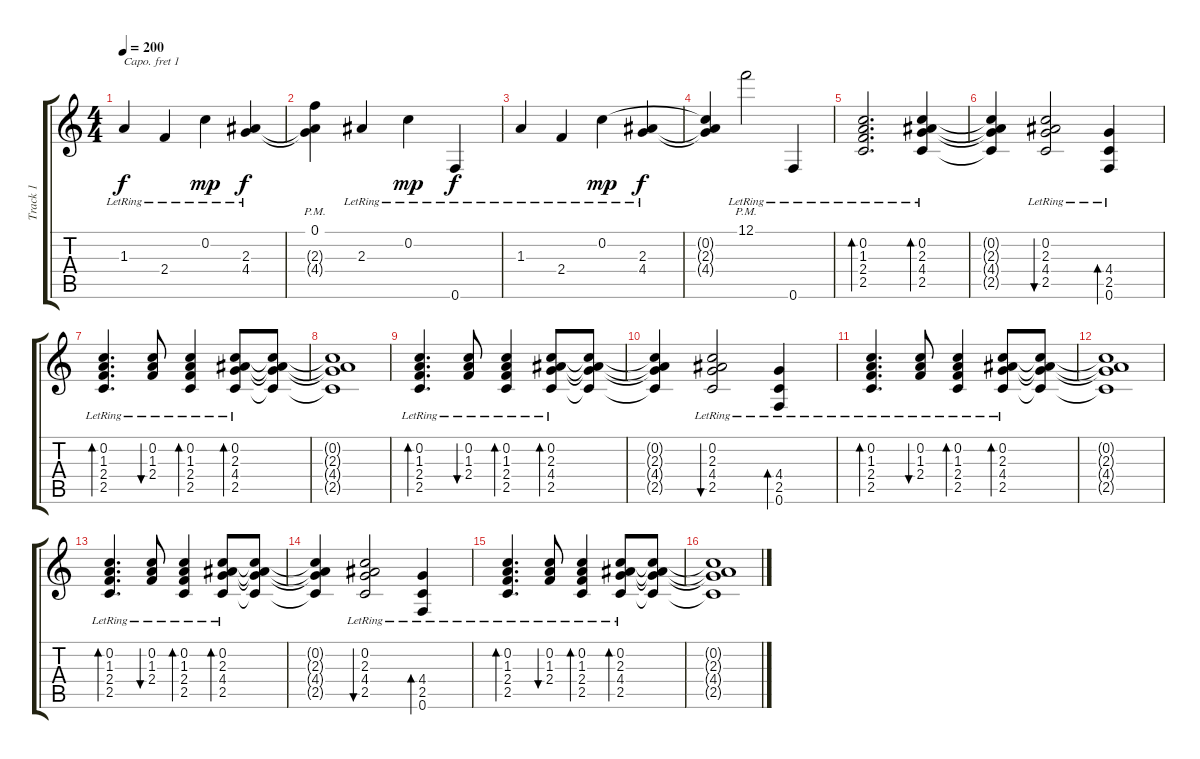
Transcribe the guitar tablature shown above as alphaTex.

\track ("Track 1" "Track 1") {instrument acousticguitarsteel}
\staff {score tabs}
\capo 1
\tuning (E4 B3 G3 D3 A2 E2) {hide}
\ts (4 4)
\tempo 200
\clef g2
\ks c
1.3{lr}.4{dy f} 2.4{lr}.4 0.2{lr}.4{dy mp} (2.3{lr} 4.4{lr}).4{dy f} |
(0.1{pm} 2.3{t} 4.4{t}).4 2.3{lr}.4 0.2{lr}.4{dy mp} 0.6{lr}.4{dy f} |
1.3{lr}.4 2.4{lr}.4 0.2{lr}.4{dy mp} (2.3{lr} 4.4{lr}).4{dy f} |
(0.2{t} 2.3{t} 4.4{t}).4 12.1{pm lr}.2 0.6{lr}.4 |
(0.2{lr} 1.3{lr} 2.4{lr} 2.5{lr}).2{d bd 120} (0.2{lr} 2.3{lr} 4.4{lr} 2.5{lr}).4{bd 120} |
(0.2{t} 2.3{t} 4.4{t} 2.5{t}).4 (0.2{lr} 2.3{lr} 4.4{lr} 2.5{lr}).2{bu 60} (4.4{lr} 2.5{lr} 0.6{lr}).4{bd 60} |
(0.2{lr} 1.3{lr} 2.4{lr} 2.5{lr}).4{d bd 120} (0.2{lr} 1.3{lr} 2.4{lr}).8{bu 60} (0.2{lr} 1.3{lr} 2.4{lr} 2.5{lr}).4{bd 60} (0.2{lr} 2.3{lr} 4.4{lr} 2.5{lr}).8{bd 120} (0.2{t} 2.3{t} 4.4{t} 2.5{t}).8 |
(0.2{t} 2.3{t} 4.4{t} 2.5{t}).1 |
(0.2{lr} 1.3{lr} 2.4{lr} 2.5{lr}).4{d bd 120} (0.2{lr} 1.3{lr} 2.4{lr}).8{bu 60} (0.2{lr} 1.3{lr} 2.4{lr} 2.5{lr}).4{bd 60} (0.2{lr} 2.3{lr} 4.4{lr} 2.5{lr}).8{bd 120} (0.2{t} 2.3{t} 4.4{t} 2.5{t}).8 |
(0.2{t} 2.3{t} 4.4{t} 2.5{t}).4 (0.2{lr} 2.3{lr} 4.4{lr} 2.5{lr}).2{bu 60} (4.4{lr} 2.5{lr} 0.6{lr}).4{bd 60} |
(0.2{lr} 1.3{lr} 2.4{lr} 2.5{lr}).4{d bd 120} (0.2{lr} 1.3{lr} 2.4{lr}).8{bu 60} (0.2{lr} 1.3{lr} 2.4{lr} 2.5{lr}).4{bd 60} (0.2{lr} 2.3{lr} 4.4{lr} 2.5{lr}).8{bd 120} (0.2{t} 2.3{t} 4.4{t} 2.5{t}).8 |
(0.2{t} 2.3{t} 4.4{t} 2.5{t}).1 |
(0.2{lr} 1.3{lr} 2.4{lr} 2.5{lr}).4{d bd 120} (0.2{lr} 1.3{lr} 2.4{lr}).8{bu 60} (0.2{lr} 1.3{lr} 2.4{lr} 2.5{lr}).4{bd 60} (0.2{lr} 2.3{lr} 4.4{lr} 2.5{lr}).8{bd 120} (0.2{t} 2.3{t} 4.4{t} 2.5{t}).8 |
(0.2{t} 2.3{t} 4.4{t} 2.5{t}).4 (0.2{lr} 2.3{lr} 4.4{lr} 2.5{lr}).2{bu 60} (4.4{lr} 2.5{lr} 0.6{lr}).4{bd 60} |
(0.2{lr} 1.3{lr} 2.4{lr} 2.5{lr}).4{d bd 120} (0.2{lr} 1.3{lr} 2.4{lr}).8{bu 60} (0.2{lr} 1.3{lr} 2.4{lr} 2.5{lr}).4{bd 60} (0.2{lr} 2.3{lr} 4.4{lr} 2.5{lr}).8{bd 120} (0.2{t} 2.3{t} 4.4{t} 2.5{t}).8 |
(0.2{t} 2.3{t} 4.4{t} 2.5{t}).1
